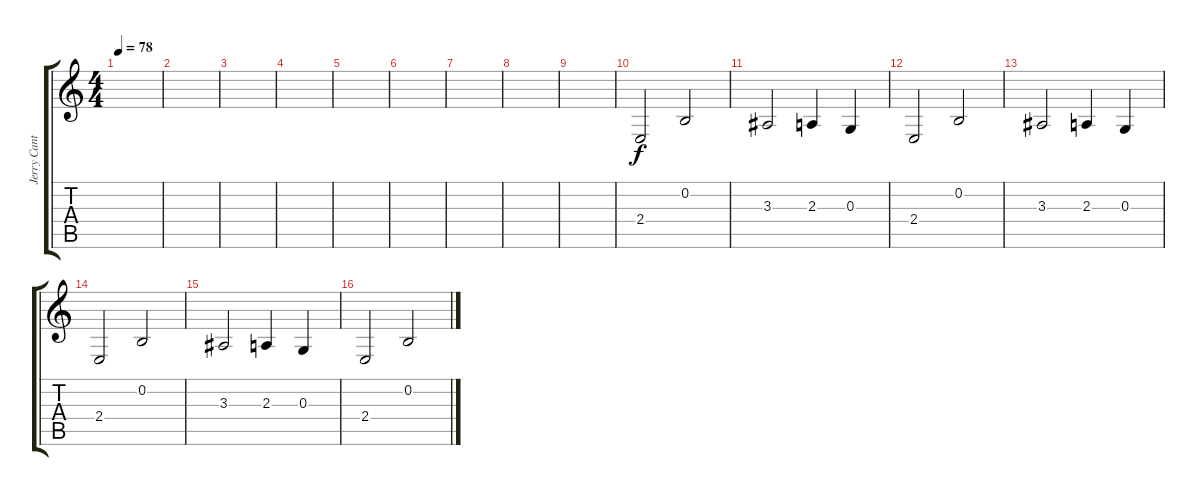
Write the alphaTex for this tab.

\track ("Jerry Cantrell - Backing Vocals" "Jerry Cant") {instrument lead1square}
\staff {score tabs}
\tuning (E4 B3 G3 D3 A2 D2) {hide}
\ts (4 4)
\tempo 78
\clef g2
\ks c
|
|
|
|
|
|
|
|
|
2.4.2 0.2.2 |
3.3.2 2.3.4 0.3.4 |
2.4.2 0.2.2 |
3.3.2 2.3.4 0.3.4 |
2.4.2 0.2.2 |
3.3.2 2.3.4 0.3.4 |
2.4.2 0.2.2
